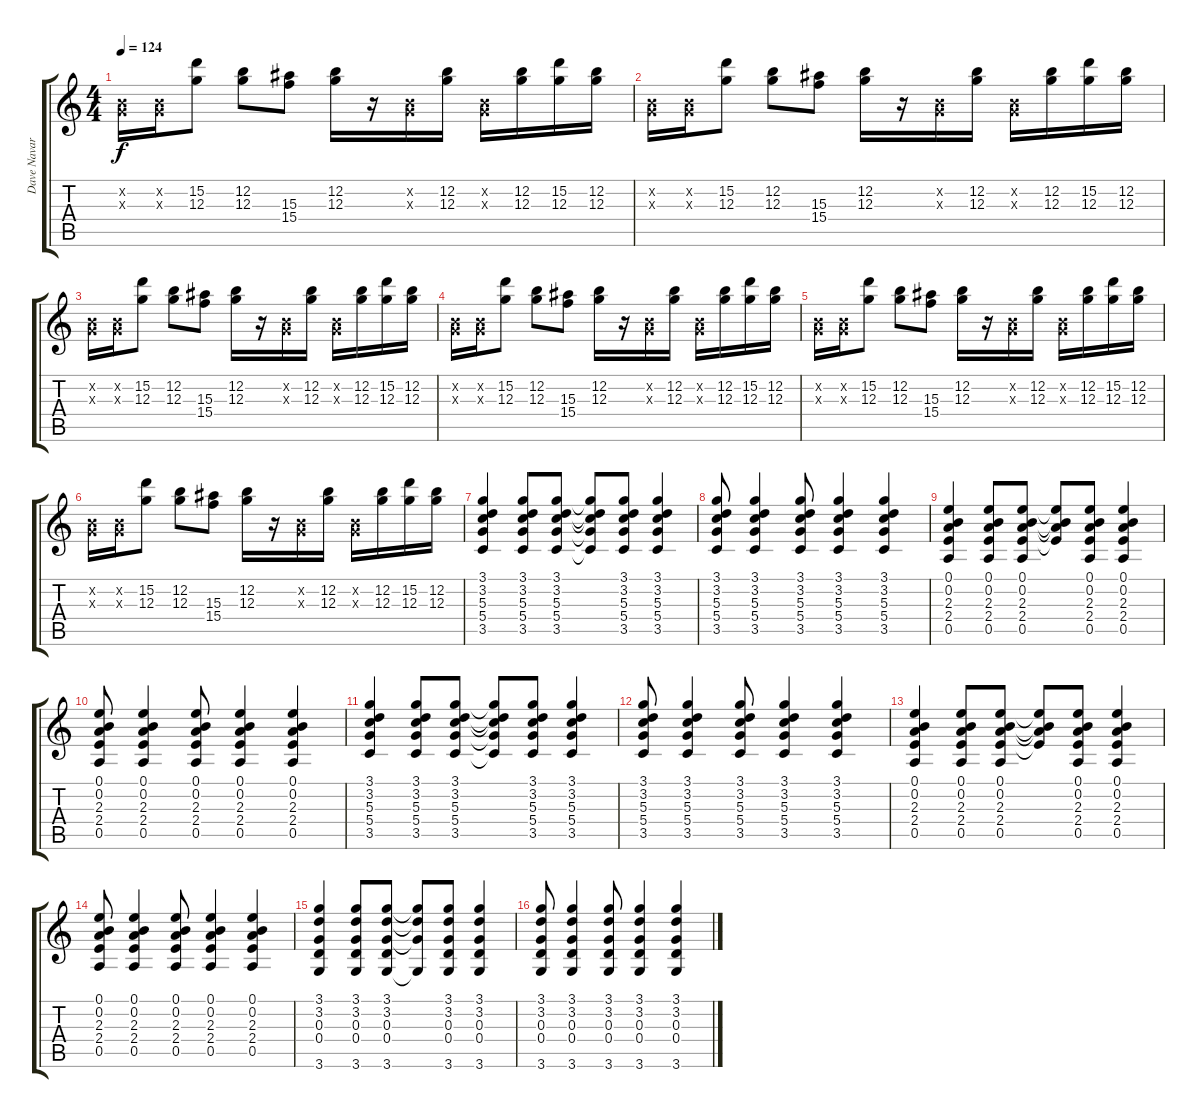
\track ("Dave Navarro 1" "Dave Navar") {instrument electricguitarjazz}
\staff {score tabs}
\tuning (E4 B3 G3 D3 A2 E2) {hide}
\ts (4 4)
\tempo 124
\clef g2
\ks c
(0.2{x} 0.3{x}).16{dy f} (0.2{x} 0.3{x}).16 (15.2 12.3).8 (12.2 12.3).8 (15.3 15.4).8 (12.2 12.3).16 r.16 (0.2{x} 0.3{x}).16 (12.2 12.3).16 (0.2{x} 0.3{x}).16 (12.2 12.3).16 (15.2 12.3).16 (12.2 12.3).16 |
(0.2{x} 0.3{x}).16 (0.2{x} 0.3{x}).16 (15.2 12.3).8 (12.2 12.3).8 (15.3 15.4).8 (12.2 12.3).16 r.16 (0.2{x} 0.3{x}).16 (12.2 12.3).16 (0.2{x} 0.3{x}).16 (12.2 12.3).16 (15.2 12.3).16 (12.2 12.3).16 |
(0.2{x} 0.3{x}).16 (0.2{x} 0.3{x}).16 (15.2 12.3).8 (12.2 12.3).8 (15.3 15.4).8 (12.2 12.3).16 r.16 (0.2{x} 0.3{x}).16 (12.2 12.3).16 (0.2{x} 0.3{x}).16 (12.2 12.3).16 (15.2 12.3).16 (12.2 12.3).16 |
(0.2{x} 0.3{x}).16 (0.2{x} 0.3{x}).16 (15.2 12.3).8 (12.2 12.3).8 (15.3 15.4).8 (12.2 12.3).16 r.16 (0.2{x} 0.3{x}).16 (12.2 12.3).16 (0.2{x} 0.3{x}).16 (12.2 12.3).16 (15.2 12.3).16 (12.2 12.3).16 |
(0.2{x} 0.3{x}).16 (0.2{x} 0.3{x}).16 (15.2 12.3).8 (12.2 12.3).8 (15.3 15.4).8 (12.2 12.3).16 r.16 (0.2{x} 0.3{x}).16 (12.2 12.3).16 (0.2{x} 0.3{x}).16 (12.2 12.3).16 (15.2 12.3).16 (12.2 12.3).16 |
(0.2{x} 0.3{x}).16 (0.2{x} 0.3{x}).16 (15.2 12.3).8 (12.2 12.3).8 (15.3 15.4).8 (12.2 12.3).16 r.16 (0.2{x} 0.3{x}).16 (12.2 12.3).16 (0.2{x} 0.3{x}).16 (12.2 12.3).16 (15.2 12.3).16 (12.2 12.3).16 |
(3.1 3.2 5.3 5.4 3.5).4 (3.1 3.2 5.3 5.4 3.5).8 (3.1 3.2 5.3 5.4 3.5).8 (3.1{t} 3.2{t} 5.3{t} 5.4{t} 3.5{t}).8 (3.1 3.2 5.3 5.4 3.5).8 (3.1 3.2 5.3 5.4 3.5).4 |
(3.1 3.2 5.3 5.4 3.5).8 (3.1 3.2 5.3 5.4 3.5).4 (3.1 3.2 5.3 5.4 3.5).8 (3.1 3.2 5.3 5.4 3.5).4 (3.1 3.2 5.3 5.4 3.5).4 |
(0.1 0.2 2.3 2.4 0.5).4 (0.1 0.2 2.3 2.4 0.5).8 (0.1 0.2 2.3 2.4 0.5).8 (0.1{t} 0.2{t} 2.3{t} 2.4{t}).8 (0.1 0.2 2.3 2.4 0.5).8 (0.1 0.2 2.3 2.4 0.5).4 |
(0.1 0.2 2.3 2.4 0.5).8 (0.1 0.2 2.3 2.4 0.5).4 (0.1 0.2 2.3 2.4 0.5).8 (0.1 0.2 2.3 2.4 0.5).4 (0.1 0.2 2.3 2.4 0.5).4 |
(3.1 3.2 5.3 5.4 3.5).4 (3.1 3.2 5.3 5.4 3.5).8 (3.1 3.2 5.3 5.4 3.5).8 (3.1{t} 3.2{t} 5.3{t} 5.4{t} 3.5{t}).8 (3.1 3.2 5.3 5.4 3.5).8 (3.1 3.2 5.3 5.4 3.5).4 |
(3.1 3.2 5.3 5.4 3.5).8 (3.1 3.2 5.3 5.4 3.5).4 (3.1 3.2 5.3 5.4 3.5).8 (3.1 3.2 5.3 5.4 3.5).4 (3.1 3.2 5.3 5.4 3.5).4 |
(0.1 0.2 2.3 2.4 0.5).4 (0.1 0.2 2.3 2.4 0.5).8 (0.1 0.2 2.3 2.4 0.5).8 (0.1{t} 0.2{t} 2.3{t} 2.4{t}).8 (0.1 0.2 2.3 2.4 0.5).8 (0.1 0.2 2.3 2.4 0.5).4 |
(0.1 0.2 2.3 2.4 0.5).8 (0.1 0.2 2.3 2.4 0.5).4 (0.1 0.2 2.3 2.4 0.5).8 (0.1 0.2 2.3 2.4 0.5).4 (0.1 0.2 2.3 2.4 0.5).4 |
(3.1 3.2 0.3 0.4 3.6).4 (3.1 3.2 0.3 0.4 3.6).8 (3.1 3.2 0.3 0.4 3.6).8 (3.1{t} 3.2{t} 0.3{t} 3.6{t}).8 (3.1 3.2 0.3 0.4 3.6).8 (3.1 3.2 0.3 0.4 3.6).4 |
(3.1 3.2 0.3 0.4 3.6).8 (3.1 3.2 0.3 0.4 3.6).4 (3.1 3.2 0.3 0.4 3.6).8 (3.1 3.2 0.3 0.4 3.6).4 (3.1 3.2 0.3 0.4 3.6).4
